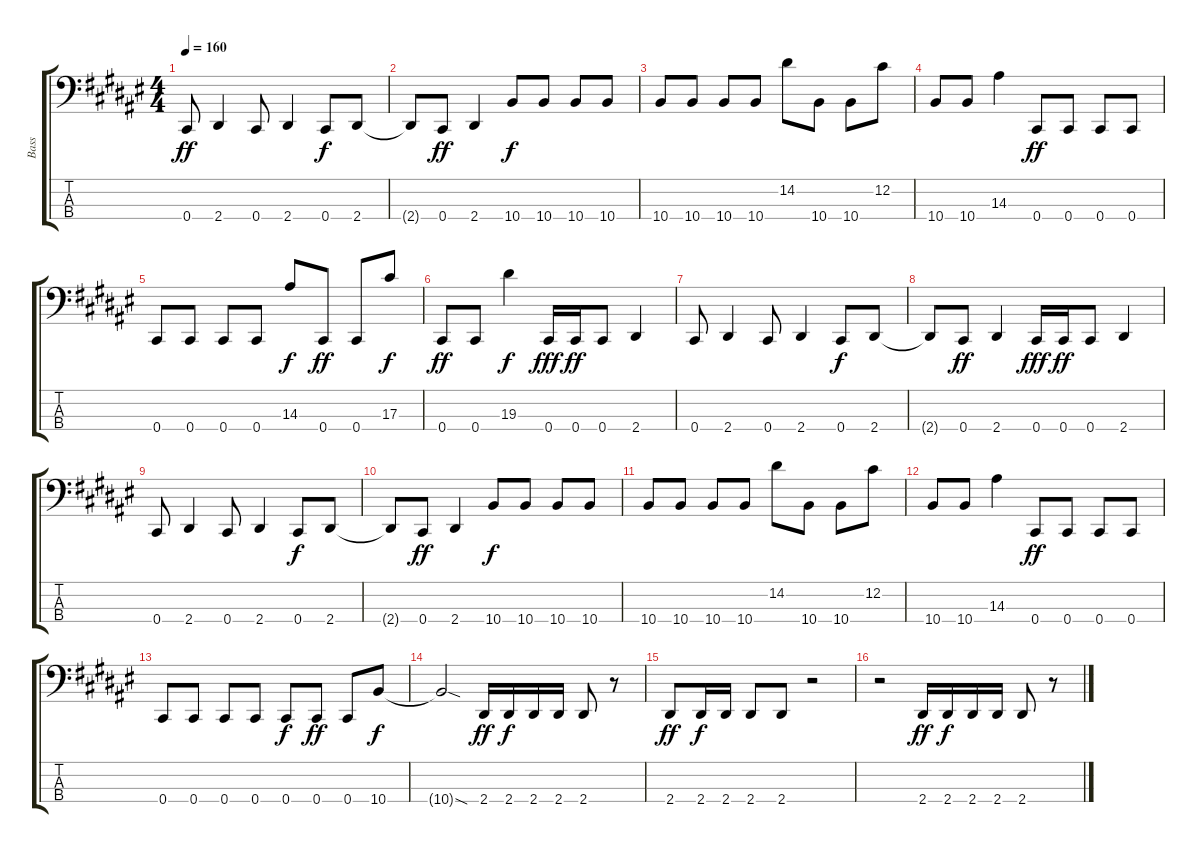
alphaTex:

\track ("Bass" "Bass") {instrument acousticbass}
\staff {score tabs}
\tuning (Gb2 Db2 Ab1 Db1) {hide}
\ts (4 4)
\tempo 160
\clef f4
\ks d#minor
0.4.8{dy ff} 2.4.4 0.4.8 2.4.4 0.4.8{dy f} 2.4.8 |
2.4{t}.8 0.4.8{dy ff} 2.4.4 10.4.8{dy f} 10.4.8 10.4.8 10.4.8 |
10.4.8 10.4.8 10.4.8 10.4.8 14.2.8 10.4.8 10.4.8 12.2.8 |
10.4.8 10.4.8 14.3.4 0.4.8{dy ff} 0.4.8 0.4.8 0.4.8 |
0.4.8 0.4.8 0.4.8 0.4.8 14.3.8{dy f} 0.4.8{dy ff} 0.4.8 17.3.8{dy f} |
0.4.8{dy ff} 0.4.8 19.3.4{dy f} 0.4.16{dy fff} 0.4.16{dy ff} 0.4.8 2.4.4 |
0.4.8 2.4.4 0.4.8 2.4.4 0.4.8{dy f} 2.4.8 |
2.4{t}.8 0.4.8{dy ff} 2.4.4 0.4.16{dy fff} 0.4.16{dy ff} 0.4.8 2.4.4 |
0.4.8 2.4.4 0.4.8 2.4.4 0.4.8{dy f} 2.4.8 |
2.4{t}.8 0.4.8{dy ff} 2.4.4 10.4.8{dy f} 10.4.8 10.4.8 10.4.8 |
10.4.8 10.4.8 10.4.8 10.4.8 14.2.8 10.4.8 10.4.8 12.2.8 |
10.4.8 10.4.8 14.3.4 0.4.8{dy ff} 0.4.8 0.4.8 0.4.8 |
0.4.8 0.4.8 0.4.8 0.4.8 0.4.8{dy f} 0.4.8{dy ff} 0.4.8 10.4.8{dy f} |
10.4{sod t}.2 2.4.16{dy ff} 2.4.16{dy f} 2.4.16 2.4.16 2.4.8 r.8 |
2.4.8{dy ff} 2.4.16{dy f} 2.4.16 2.4.8 2.4.8 r.2 |
r.2 2.4.16{dy ff} 2.4.16{dy f} 2.4.16 2.4.16 2.4.8 r.8
